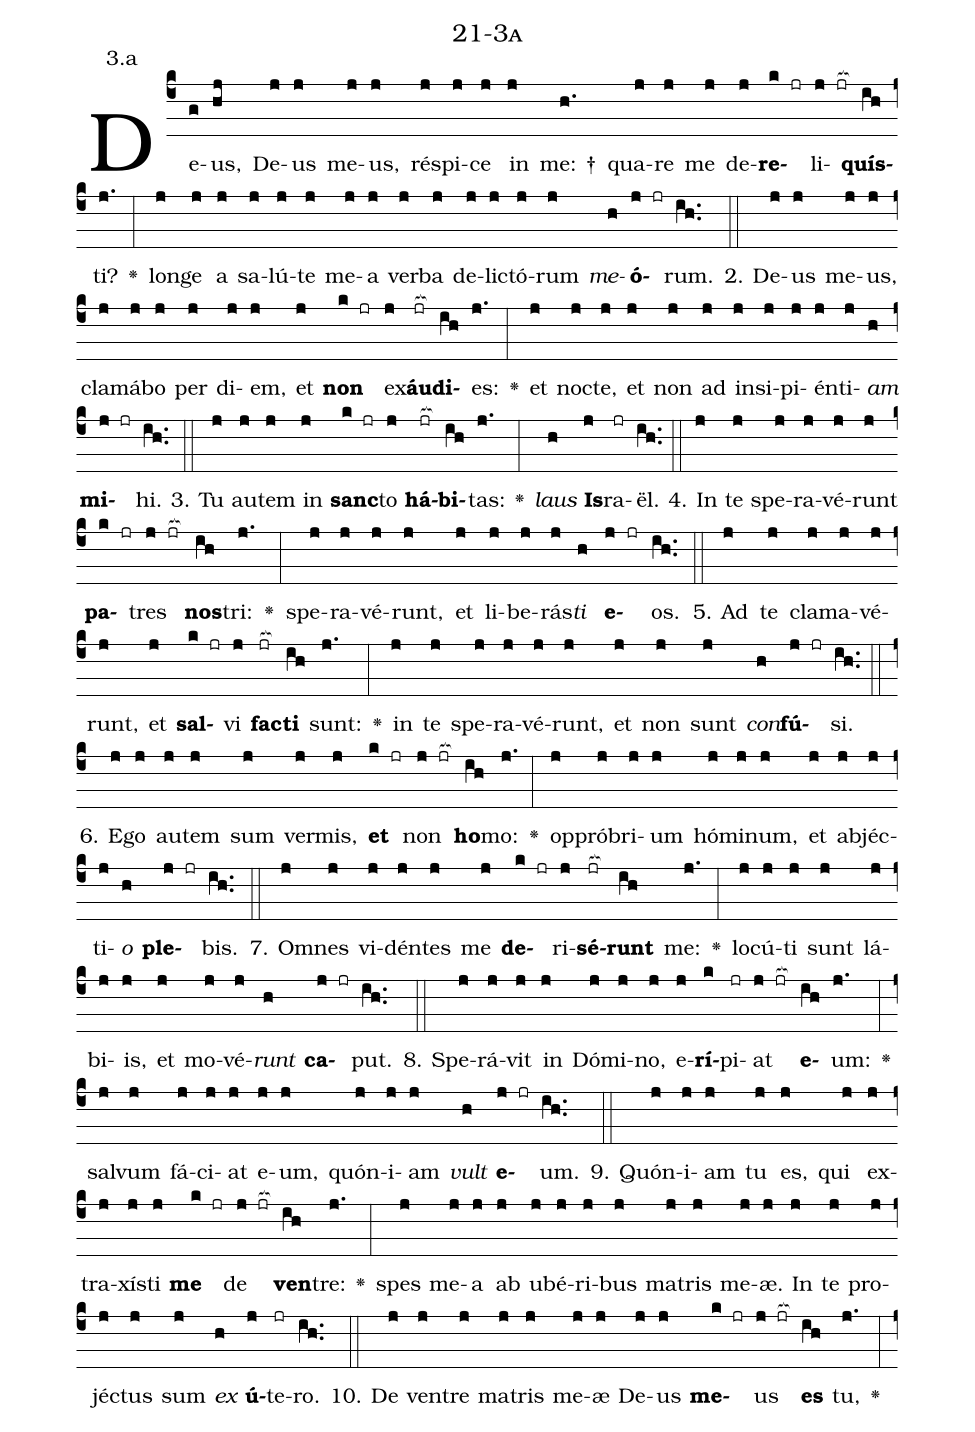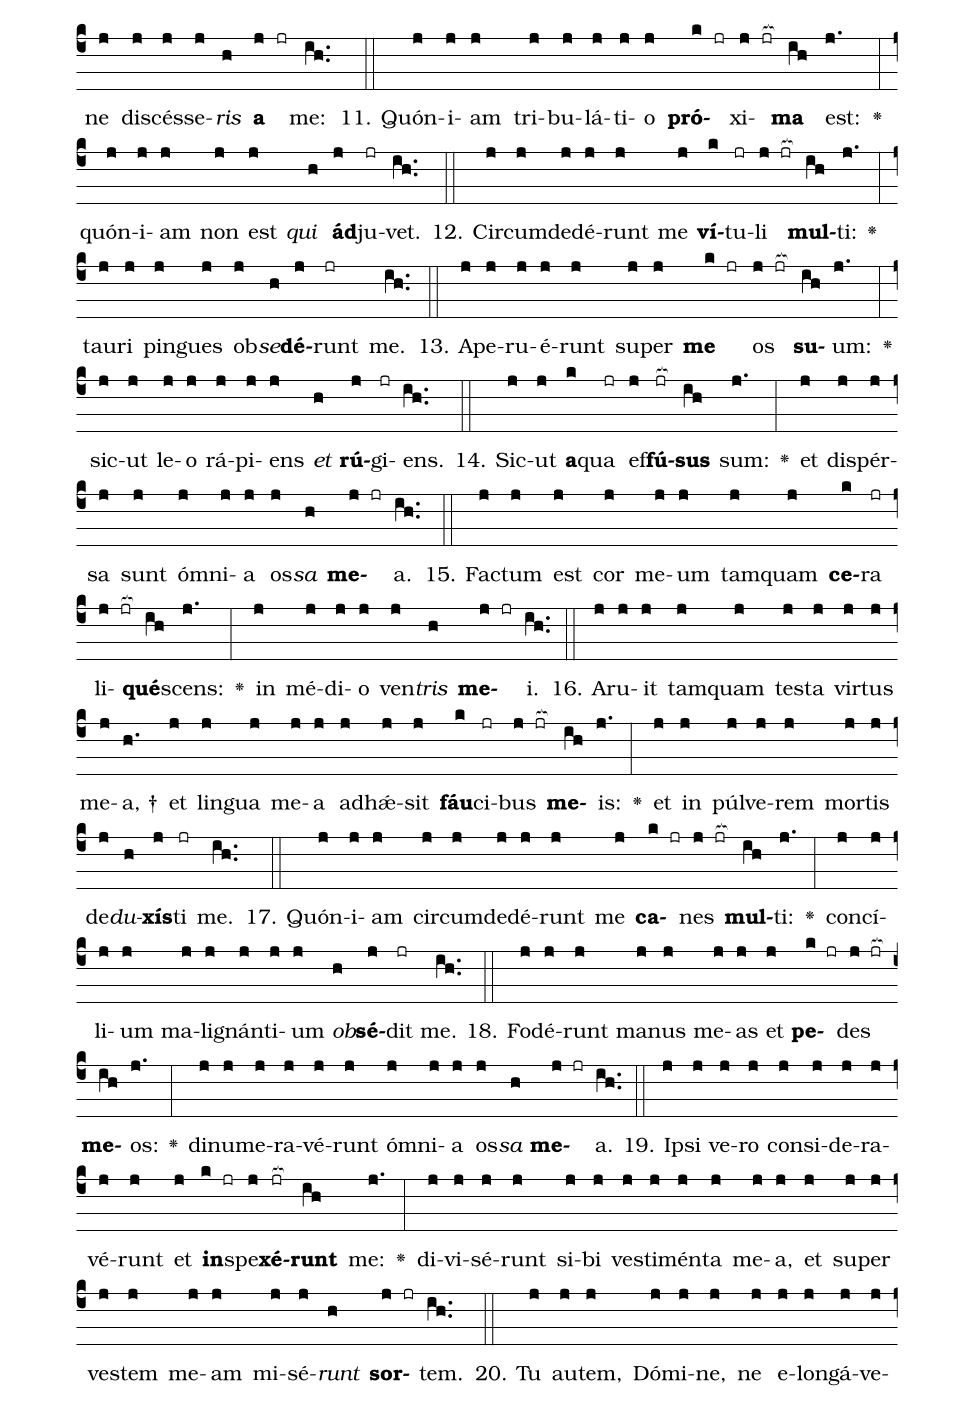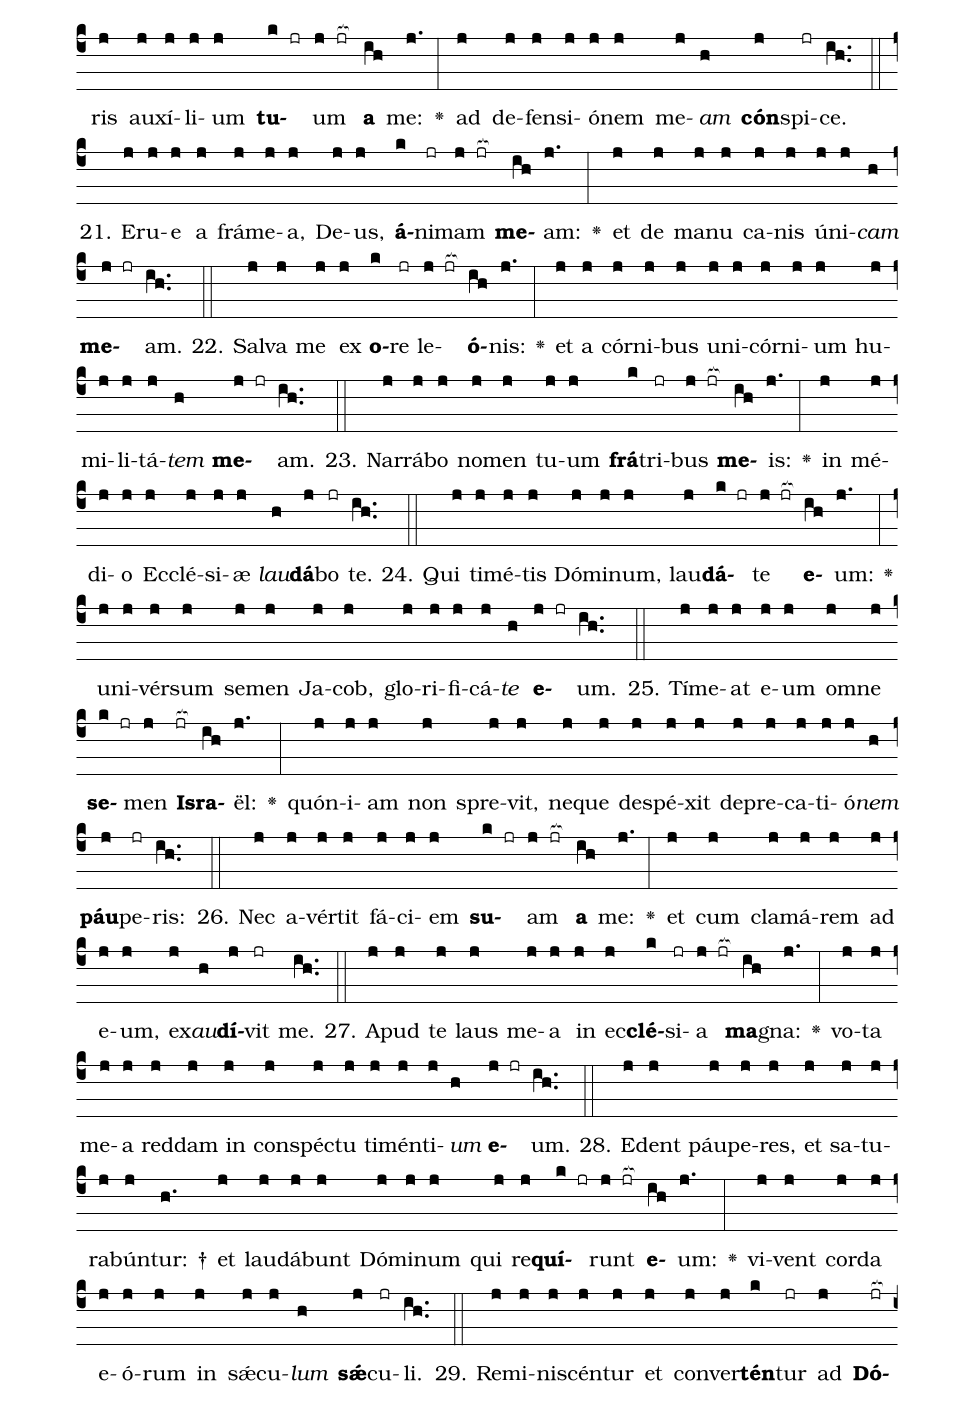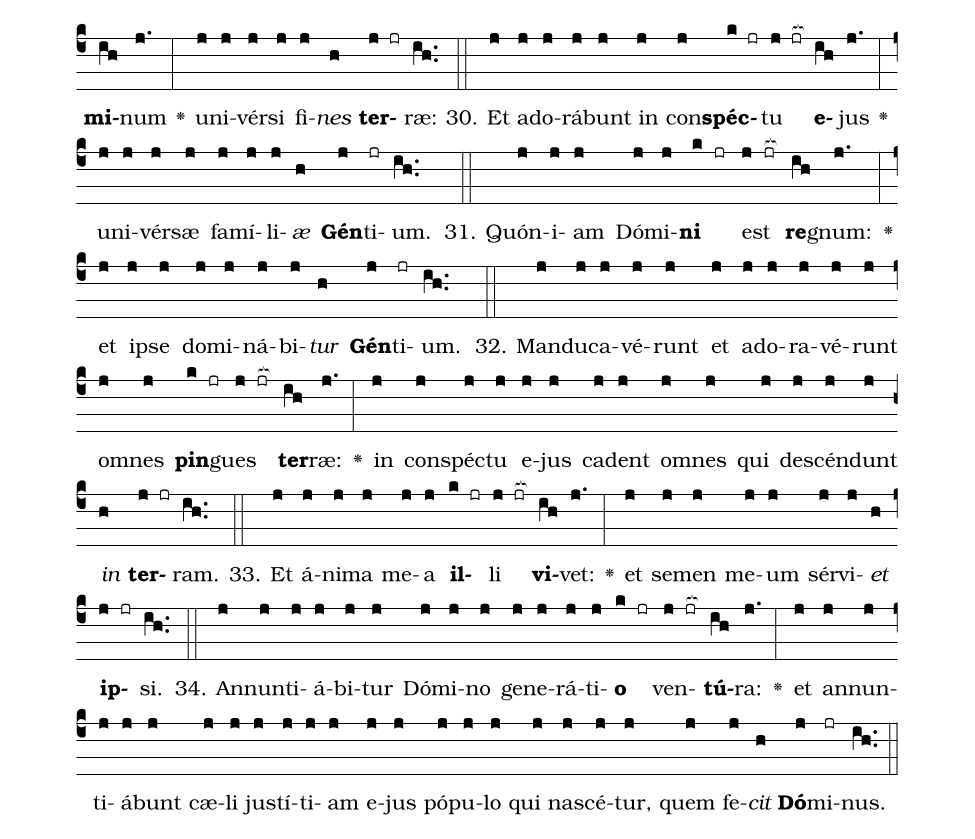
name: 21-3a;
annotation: 3.a;
%%
(c4)De(g)us,(hj) De(j)us(j) me(j)us,(j) ré(j)spi(j)ce(j) in(j) me: †(h.) qua(j)re(j) me(j) de(j)<b>re</b>(k jr)li(j jr[ocb:1{])<b>quís</b>(ih[ocb:0}])ti?(j.) <v>\greheightstar</v>(:) lon(j)ge(j) a(j) sa(j)lú(j)te(j) me(j)a(j) ver(j)ba(j) de(j)lic(j)tó(j)rum(j) <i>me</i>(h)<b>ó</b>(j jr)rum.(ih..) (::)
2. De(j)us(j) me(j)us,(j) cla(j)má(j)bo(j) per(j) di(j)em,(j) et(j) <b>non</b>(k jr) ex(j)<b>áu</b>(jr[ocb:1{])<b>di</b>(ih[ocb:0}])es:(j.) <v>\greheightstar</v>(:) et(j) noc(j)te,(j) et(j) non(j) ad(j) in(j)si(j)pi(j)én(j)ti(j)<i>am</i>(h) <b>mi</b>(j jr)hi.(ih..) (::)
3. Tu(j) au(j)tem(j) in(j) <b>sanc</b>(k jr)to(j) <b>há</b>(jr[ocb:1{])<b>bi</b>(ih[ocb:0}])tas:(j.) <v>\greheightstar</v>(:) <i>laus</i>(h) <b>Is</b>(j)ra(jr)ël.(ih..) (::)
4. In(j) te(j) spe(j)ra(j)vé(j)runt(j) <b>pa</b>(k jr)tres(j jr[ocb:1{]) <b>nos</b>(ih[ocb:0}])tri:(j.) <v>\greheightstar</v>(:) spe(j)ra(j)vé(j)runt,(j) et(j) li(j)be(j)rás(j)<i>ti</i>(h) <b>e</b>(j jr)os.(ih..) (::)
5. Ad(j) te(j) cla(j)ma(j)vé(j)runt,(j) et(j) <b>sal</b>(k jr)vi(j) <b>fac</b>(jr[ocb:1{])<b>ti</b>(ih[ocb:0}]) sunt:(j.) <v>\greheightstar</v>(:) in(j) te(j) spe(j)ra(j)vé(j)runt,(j) et(j) non(j) sunt(j) <i>con</i>(h)<b>fú</b>(j jr)si.(ih..) (::)
6. E(j)go(j) au(j)tem(j) sum(j) ver(j)mis,(j) <b>et</b>(k jr) non(j jr[ocb:1{]) <b>ho</b>(ih[ocb:0}])mo:(j.) <v>\greheightstar</v>(:) op(j)pró(j)bri(j)um(j) hó(j)mi(j)num,(j) et(j) ab(j)jéc(j)ti(j)<i>o</i>(h) <b>ple</b>(j jr)bis.(ih..) (::)
7. Om(j)nes(j) vi(j)dén(j)tes(j) me(j) <b>de</b>(k jr)ri(j)<b>sé</b>(jr[ocb:1{])<b>runt</b>(ih[ocb:0}]) me:(j.) <v>\greheightstar</v>(:) lo(j)cú(j)ti(j) sunt(j) lá(j)bi(j)is,(j) et(j) mo(j)vé(j)<i>runt</i>(h) <b>ca</b>(j jr)put.(ih..) (::)
8. Spe(j)rá(j)vit(j) in(j) Dó(j)mi(j)no,(j) e(j)<b>rí</b>(k)pi(jr)at(j jr[ocb:1{]) <b>e</b>(ih[ocb:0}])um:(j.) <v>\greheightstar</v>(:) sal(j)vum(j) fá(j)ci(j)at(j) e(j)um,(j) quón(j)i(j)am(j) <i>vult</i>(h) <b>e</b>(j jr)um.(ih..) (::)
9. Quón(j)i(j)am(j) tu(j) es,(j) qui(j) ex(j)tra(j)xís(j)ti(j) <b>me</b>(k jr) de(j jr[ocb:1{]) <b>ven</b>(ih[ocb:0}])tre:(j.) <v>\greheightstar</v>(:) spes(j) me(j)a(j) ab(j) u(j)bé(j)ri(j)bus(j) ma(j)tris(j) me(j)æ.(j) In(j) te(j) pro(j)jéc(j)tus(j) sum(j) <i>ex</i>(h) <b>ú</b>(j)te(jr)ro.(ih..) (::)
10. De(j) ven(j)tre(j) ma(j)tris(j) me(j)æ(j) De(j)us(j) <b>me</b>(k jr)us(j jr[ocb:1{]) <b>es</b>(ih[ocb:0}]) tu,(j.) <v>\greheightstar</v>(:) ne(j) di(j)scés(j)se(j)<i>ris</i>(h) <b>a</b>(j jr) me:(ih..) (::)
11. Quón(j)i(j)am(j) tri(j)bu(j)lá(j)ti(j)o(j) <b>pró</b>(k jr)xi(j jr[ocb:1{])<b>ma</b>(ih[ocb:0}]) est:(j.) <v>\greheightstar</v>(:) quón(j)i(j)am(j) non(j) est(j) <i>qui</i>(h) <b>ád</b>(j)ju(jr)vet.(ih..) (::)
12. Cir(j)cum(j)de(j)dé(j)runt(j) me(j) <b>ví</b>(k)tu(jr)li(j jr[ocb:1{]) <b>mul</b>(ih[ocb:0}])ti:(j.) <v>\greheightstar</v>(:) tau(j)ri(j) pin(j)gues(j) ob(j)<i>se</i>(h)<b>dé</b>(j)runt(jr) me.(ih..) (::)
13. A(j)pe(j)ru(j)é(j)runt(j) su(j)per(j) <b>me</b>(k jr) os(j jr[ocb:1{]) <b>su</b>(ih[ocb:0}])um:(j.) <v>\greheightstar</v>(:) sic(j)ut(j) le(j)o(j) rá(j)pi(j)ens(j) <i>et</i>(h) <b>rú</b>(j)gi(jr)ens.(ih..) (::)
14. Sic(j)ut(j) <b>a</b>(k)qua(jr) ef(j)<b>fú</b>(jr[ocb:1{])<b>sus</b>(ih[ocb:0}]) sum:(j.) <v>\greheightstar</v>(:) et(j) di(j)spér(j)sa(j) sunt(j) óm(j)ni(j)a(j) os(j)<i>sa</i>(h) <b>me</b>(j jr)a.(ih..) (::)
15. Fac(j)tum(j) est(j) cor(j) me(j)um(j) tam(j)quam(j) <b>ce</b>(k)ra(jr) li(j jr[ocb:1{])<b>qué</b>(ih[ocb:0}])scens:(j.) <v>\greheightstar</v>(:) in(j) mé(j)di(j)o(j) ven(j)<i>tris</i>(h) <b>me</b>(j jr)i.(ih..) (::)
16. A(j)ru(j)it(j) tam(j)quam(j) tes(j)ta(j) vir(j)tus(j) me(j)a, †(h.) et(j) lin(j)gua(j) me(j)a(j) ad(j)hǽ(j)sit(j) <b>fáu</b>(k)ci(jr)bus(j jr[ocb:1{]) <b>me</b>(ih[ocb:0}])is:(j.) <v>\greheightstar</v>(:) et(j) in(j) púl(j)ve(j)rem(j) mor(j)tis(j) de(j)<i>du</i>(h)<b>xís</b>(j)ti(jr) me.(ih..) (::)
17. Quón(j)i(j)am(j) cir(j)cum(j)de(j)dé(j)runt(j) me(j) <b>ca</b>(k jr)nes(j jr[ocb:1{]) <b>mul</b>(ih[ocb:0}])ti:(j.) <v>\greheightstar</v>(:) con(j)cí(j)li(j)um(j) ma(j)li(j)gnán(j)ti(j)um(j) <i>ob</i>(h)<b>sé</b>(j)dit(jr) me.(ih..) (::)
18. Fo(j)dé(j)runt(j) ma(j)nus(j) me(j)as(j) et(j) <b>pe</b>(k jr)des(j jr[ocb:1{]) <b>me</b>(ih[ocb:0}])os:(j.) <v>\greheightstar</v>(:) di(j)nu(j)me(j)ra(j)vé(j)runt(j) óm(j)ni(j)a(j) os(j)<i>sa</i>(h) <b>me</b>(j jr)a.(ih..) (::)
19. Ip(j)si(j) ve(j)ro(j) con(j)si(j)de(j)ra(j)vé(j)runt(j) et(j) <b>in</b>(k jr)spe(j)<b>xé</b>(jr[ocb:1{])<b>runt</b>(ih[ocb:0}]) me:(j.) <v>\greheightstar</v>(:) di(j)vi(j)sé(j)runt(j) si(j)bi(j) ves(j)ti(j)mén(j)ta(j) me(j)a,(j) et(j) su(j)per(j) ves(j)tem(j) me(j)am(j) mi(j)sé(j)<i>runt</i>(h) <b>sor</b>(j jr)tem.(ih..) (::)
20. Tu(j) au(j)tem,(j) Dó(j)mi(j)ne,(j) ne(j) e(j)lon(j)gá(j)ve(j)ris(j) au(j)xí(j)li(j)um(j) <b>tu</b>(k jr)um(j jr[ocb:1{]) <b>a</b>(ih[ocb:0}]) me:(j.) <v>\greheightstar</v>(:) ad(j) de(j)fen(j)si(j)ó(j)nem(j) me(j)<i>am</i>(h) <b>cón</b>(j)spi(jr)ce.(ih..) (::)
21. E(j)ru(j)e(j) a(j) frá(j)me(j)a,(j) De(j)us,(j) <b>á</b>(k)ni(jr)mam(j jr[ocb:1{]) <b>me</b>(ih[ocb:0}])am:(j.) <v>\greheightstar</v>(:) et(j) de(j) ma(j)nu(j) ca(j)nis(j) ú(j)ni(j)<i>cam</i>(h) <b>me</b>(j jr)am.(ih..) (::)
22. Sal(j)va(j) me(j) ex(j) <b>o</b>(k)re(jr) le(j jr[ocb:1{])<b>ó</b>(ih[ocb:0}])nis:(j.) <v>\greheightstar</v>(:) et(j) a(j) cór(j)ni(j)bus(j) u(j)ni(j)cór(j)ni(j)um(j) hu(j)mi(j)li(j)tá(j)<i>tem</i>(h) <b>me</b>(j jr)am.(ih..) (::)
23. Nar(j)rá(j)bo(j) no(j)men(j) tu(j)um(j) <b>frá</b>(k)tri(jr)bus(j jr[ocb:1{]) <b>me</b>(ih[ocb:0}])is:(j.) <v>\greheightstar</v>(:) in(j) mé(j)di(j)o(j) Ec(j)clé(j)si(j)æ(j) <i>lau</i>(h)<b>dá</b>(j)bo(jr) te.(ih..) (::)
24. Qui(j) ti(j)mé(j)tis(j) Dó(j)mi(j)num,(j) lau(j)<b>dá</b>(k jr)te(j jr[ocb:1{]) <b>e</b>(ih[ocb:0}])um:(j.) <v>\greheightstar</v>(:) u(j)ni(j)vér(j)sum(j) se(j)men(j) Ja(j)cob,(j) glo(j)ri(j)fi(j)cá(j)<i>te</i>(h) <b>e</b>(j jr)um.(ih..) (::)
25. Tí(j)me(j)at(j) e(j)um(j) om(j)ne(j) <b>se</b>(k jr)men(j) <b>Is</b>(jr[ocb:1{])<b>ra</b>(ih[ocb:0}])ël:(j.) <v>\greheightstar</v>(:) quón(j)i(j)am(j) non(j) spre(j)vit,(j) ne(j)que(j) de(j)spé(j)xit(j) de(j)pre(j)ca(j)ti(j)ó(j)<i>nem</i>(h) <b>páu</b>(j)pe(jr)ris:(ih..) (::)
26. Nec(j) a(j)vér(j)tit(j) fá(j)ci(j)em(j) <b>su</b>(k jr)am(j jr[ocb:1{]) <b>a</b>(ih[ocb:0}]) me:(j.) <v>\greheightstar</v>(:) et(j) cum(j) cla(j)má(j)rem(j) ad(j) e(j)um,(j) ex(j)<i>au</i>(h)<b>dí</b>(j)vit(jr) me.(ih..) (::)
27. A(j)pud(j) te(j) laus(j) me(j)a(j) in(j) ec(j)<b>clé</b>(k)si(jr)a(j jr[ocb:1{]) <b>ma</b>(ih[ocb:0}])gna:(j.) <v>\greheightstar</v>(:) vo(j)ta(j) me(j)a(j) red(j)dam(j) in(j) con(j)spéc(j)tu(j) ti(j)mén(j)ti(j)<i>um</i>(h) <b>e</b>(j jr)um.(ih..) (::)
28. E(j)dent(j) páu(j)pe(j)res,(j) et(j) sa(j)tu(j)ra(j)bún(j)tur: †(h.) et(j) lau(j)dá(j)bunt(j) Dó(j)mi(j)num(j) qui(j) re(j)<b>quí</b>(k jr)runt(j jr[ocb:1{]) <b>e</b>(ih[ocb:0}])um:(j.) <v>\greheightstar</v>(:) vi(j)vent(j) cor(j)da(j) e(j)ó(j)rum(j) in(j) sǽ(j)cu(j)<i>lum</i>(h) <b>sǽ</b>(j)cu(jr)li.(ih..) (::)
29. Re(j)mi(j)ni(j)scén(j)tur(j) et(j) con(j)ver(j)<b>tén</b>(k)tur(jr) ad(j) <b>Dó</b>(jr[ocb:1{])<b>mi</b>(ih[ocb:0}])num(j.) <v>\greheightstar</v>(:) u(j)ni(j)vér(j)si(j) fi(j)<i>nes</i>(h) <b>ter</b>(j jr)ræ:(ih..) (::)
30. Et(j) ad(j)o(j)rá(j)bunt(j) in(j) con(j)<b>spéc</b>(k jr)tu(j jr[ocb:1{]) <b>e</b>(ih[ocb:0}])jus(j.) <v>\greheightstar</v>(:) u(j)ni(j)vér(j)sæ(j) fa(j)mí(j)li(j)<i>æ</i>(h) <b>Gén</b>(j)ti(jr)um.(ih..) (::)
31. Quón(j)i(j)am(j) Dó(j)mi(j)<b>ni</b>(k jr) est(j jr[ocb:1{]) <b>re</b>(ih[ocb:0}])gnum:(j.) <v>\greheightstar</v>(:) et(j) ip(j)se(j) do(j)mi(j)ná(j)bi(j)<i>tur</i>(h) <b>Gén</b>(j)ti(jr)um.(ih..) (::)
32. Man(j)du(j)ca(j)vé(j)runt(j) et(j) ad(j)o(j)ra(j)vé(j)runt(j) om(j)nes(j) <b>pin</b>(k jr)gues(j jr[ocb:1{]) <b>ter</b>(ih[ocb:0}])ræ:(j.) <v>\greheightstar</v>(:) in(j) con(j)spéc(j)tu(j) e(j)jus(j) ca(j)dent(j) om(j)nes(j) qui(j) de(j)scén(j)dunt(j) <i>in</i>(h) <b>ter</b>(j jr)ram.(ih..) (::)
33. Et(j) á(j)ni(j)ma(j) me(j)a(j) <b>il</b>(k jr)li(j jr[ocb:1{]) <b>vi</b>(ih[ocb:0}])vet:(j.) <v>\greheightstar</v>(:) et(j) se(j)men(j) me(j)um(j) sér(j)vi(j)<i>et</i>(h) <b>ip</b>(j jr)si.(ih..) (::)
34. An(j)nun(j)ti(j)á(j)bi(j)tur(j) Dó(j)mi(j)no(j) ge(j)ne(j)rá(j)ti(j)<b>o</b>(k jr) ven(j jr[ocb:1{])<b>tú</b>(ih[ocb:0}])ra:(j.) <v>\greheightstar</v>(:) et(j) an(j)nun(j)ti(j)á(j)bunt(j) cæ(j)li(j) jus(j)tí(j)ti(j)am(j) e(j)jus(j) pó(j)pu(j)lo(j) qui(j) na(j)scé(j)tur,(j) quem(j) fe(j)<i>cit</i>(h) <b>Dó</b>(j)mi(jr)nus.(ih..) (::)
